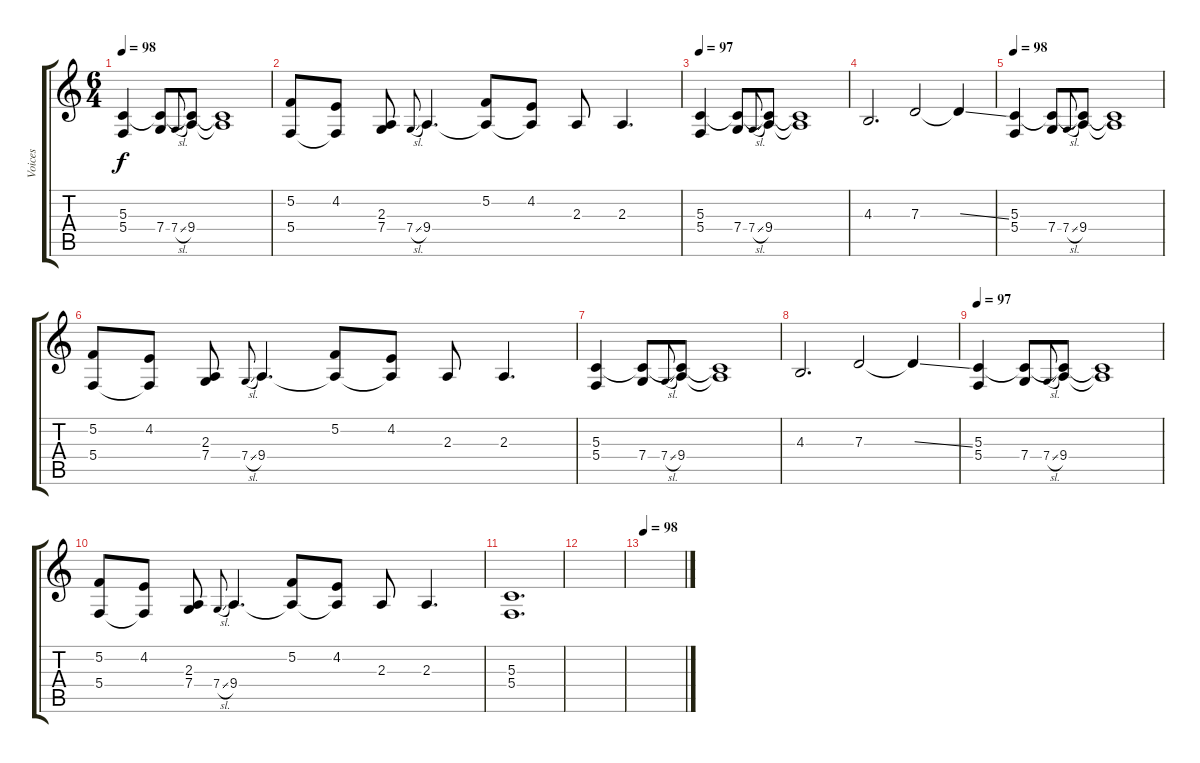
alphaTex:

\track ("Voices" "Voices") {instrument trombone}
\staff {score tabs}
\tuning (E4 C4 G3 C3 G2 C2) {hide}
\ts (6 4)
\tempo 98
\clef g2
\ks c
(5.3 5.4).4{dy f} (5.3{t} 7.4).8 7.4{sl}.8{gr onbeat} (5.3{t} 9.4).8 (5.3{t} 9.4{t}).1 |
(5.2 5.4).8 (4.2 5.4{t}).8 (2.3 7.4).8 7.4{sl}.8{gr onbeat} 9.4.4{d} (5.2 9.4{t}).8 (4.2 9.4{t}).8 2.3.8 2.3.4{d} |
\tempo 97
(5.3 5.4).4 (5.3{t} 7.4).8 7.4{sl}.8{gr onbeat} (5.3{t} 9.4).8 (5.3{t} 9.4{t}).1 |
4.3.2{d} 7.3.2 7.3{ss t}.4 |
\tempo 98
(5.3 5.4).4 (5.3{t} 7.4).8 7.4{sl}.8{gr onbeat} (5.3{t} 9.4).8 (5.3{t} 9.4{t}).1 |
(5.2 5.4).8 (4.2 5.4{t}).8 (2.3 7.4).8 7.4{sl}.8{gr onbeat} 9.4.4{d} (5.2 9.4{t}).8 (4.2 9.4{t}).8 2.3.8 2.3.4{d} |
(5.3 5.4).4 (5.3{t} 7.4).8 7.4{sl}.8{gr onbeat} (5.3{t} 9.4).8 (5.3{t} 9.4{t}).1 |
4.3.2{d} 7.3.2 7.3{ss t}.4 |
\tempo 97
(5.3 5.4).4 (5.3{t} 7.4).8 7.4{sl}.8{gr onbeat} (5.3{t} 9.4).8 (5.3{t} 9.4{t}).1 |
(5.2 5.4).8 (4.2 5.4{t}).8 (2.3 7.4).8 7.4{sl}.8{gr onbeat} 9.4.4{d} (5.2 9.4{t}).8 (4.2 9.4{t}).8 2.3.8 2.3.4{d} |
(5.3 5.4).1{d} |
|
\tempo 98
